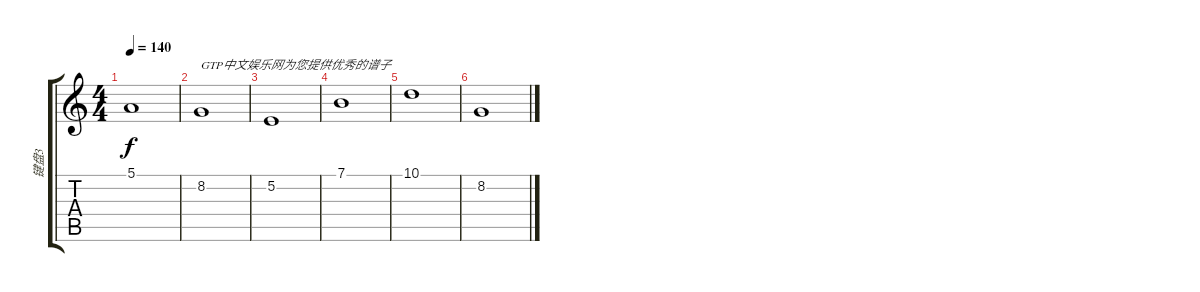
\track ("键盘3" "键盘3") {instrument stringensemble2}
\staff {score tabs}
\tuning (E4 B3 G3 D3 A2 E2) {hide}
\ts (4 4)
\tempo 140
\clef g2
\ks c
5.1.1{dy f} |
8.2.1{txt "GTP中文娱乐网为您提供优秀的谱子"} |
5.2.1 |
7.1.1 |
10.1.1 |
8.2.1
